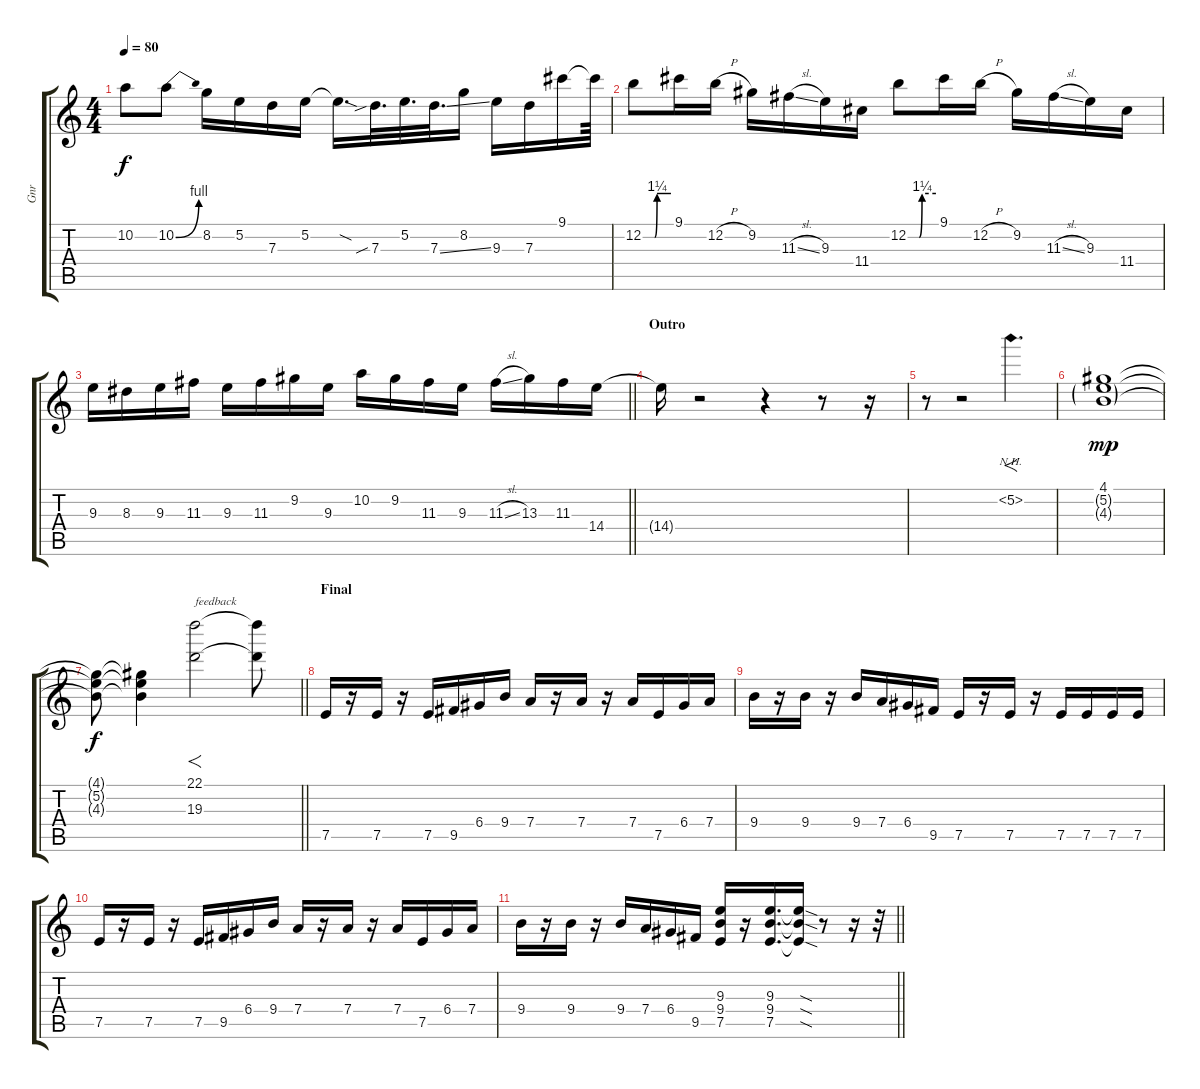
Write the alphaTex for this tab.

\track ("Gnr" "Gnr") {instrument overdrivenguitar}
\staff {score tabs}
\tuning (E4 B3 G3 D3 A2 E2) {hide}
\ts (4 4)
\tempo 80
\clef g2
\ks c
10.2{t}.8{dy f} 10.2{be (bend 0 0 60 4)}.8 8.2.16 5.2.16 7.3.16 5.2.16 5.2{sod t}.16{d} 7.3{sib}.32{d} 5.2.32{d} 7.3{ss}.32{d} 8.2.16 9.3.16 7.3.16 9.1.16 9.1{t}.64 |
12.2{be (custom 0 0 15 0 25 0 30 5 45 5 60 5)}.8 9.1.16 12.2{h}.16 9.2.16 11.3{sl}.16 9.3.16 11.4.16 12.2{be (custom 0 0 24 0 30 5 60 5)}.8 9.1.16 12.2{h}.16 9.2.16 11.3{sl}.16 9.3.16 11.4.16 |
\barLineRight lightlight
9.3.16 8.3.16 9.3.16 11.3.16 9.3.16 11.3.16 9.2.16 9.3.16 10.2.16 9.2.16 11.3.16 9.3.16 11.3{sl}.16 13.3.16 11.3.16 14.4.16 |
\section ("" "Outro")
14.4{t}.16 r.2 r.4 r.8 r.16 |
r.8 r.2 5.2{nh}.4{f d} |
(4.1 5.2{g} 4.3{g}).1{dy mp volume 8} |
\barLineRight lightlight
(4.1{t} 5.2{t} 4.3{t}).8{dy f} (4.1{t} 5.2{t} 4.3{t}).4 (22.1 19.3).2{f txt "feedback" volume 12} (22.1{t} 19.3{t}).8 |
\section ("" "Final")
7.5.16 r.16 7.5.16 r.16 7.5.16 9.5.16 6.4.16 9.4.16 7.4.16 r.16 7.4.16 r.16 7.4.16 7.5.16 6.4.16 7.4.16 |
9.4.16 r.16 9.4.16 r.16 9.4.16 7.4.16 6.4.16 9.5.16 7.5.16 r.16 7.5.16 r.16 7.5.16 7.5.16 7.5.16 7.5.16 |
7.5.16 r.16 7.5.16 r.16 7.5.16 9.5.16 6.4.16 9.4.16 7.4.16 r.16 7.4.16 r.16 7.4.16 7.5.16 6.4.16 7.4.16 |
\barLineRight lightlight
9.4.16 r.16 9.4.16 r.16 9.4.16 7.4.16 6.4.16 9.5.16 (9.3 9.4 7.5).16 r.16 (9.3 9.4 7.5).16{d} (9.3{sod t} 9.4{sod t} 7.5{sod t}).16 r.8 r.16 r.32
